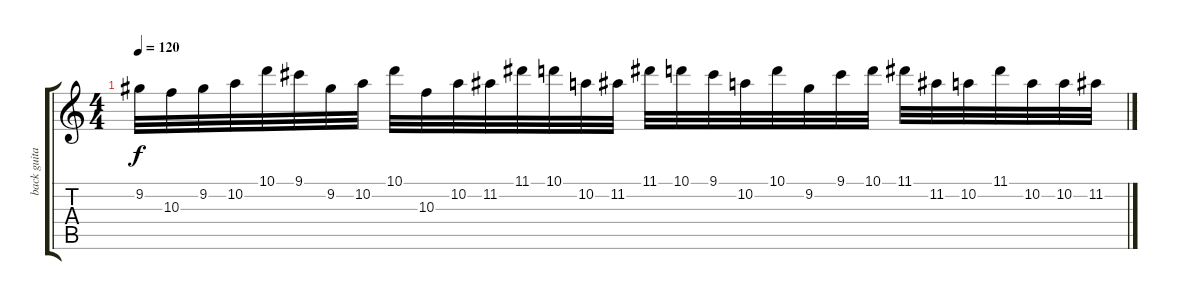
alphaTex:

\track ("back guitar" "back guita") {instrument distortionguitar}
\staff {score tabs}
\tuning (E4 B3 G3 D3 A2 E2) {hide}
\ts (4 4)
\tempo 120
\clef g2
\ks c
9.2.32{dy f} 10.3.32 9.2.32 10.2.32 10.1.32 9.1.32 9.2.32 10.2.32 10.1.32 10.3.32 10.2.32 11.2.32 11.1.32 10.1.32 10.2.32 11.2.32 11.1.32 10.1.32 9.1.32 10.2.32 10.1.32 9.2.32 9.1.32 10.1.32 11.1.32 11.2.32 10.2.32 11.1.32 10.2.32 10.2.32 11.2.32
